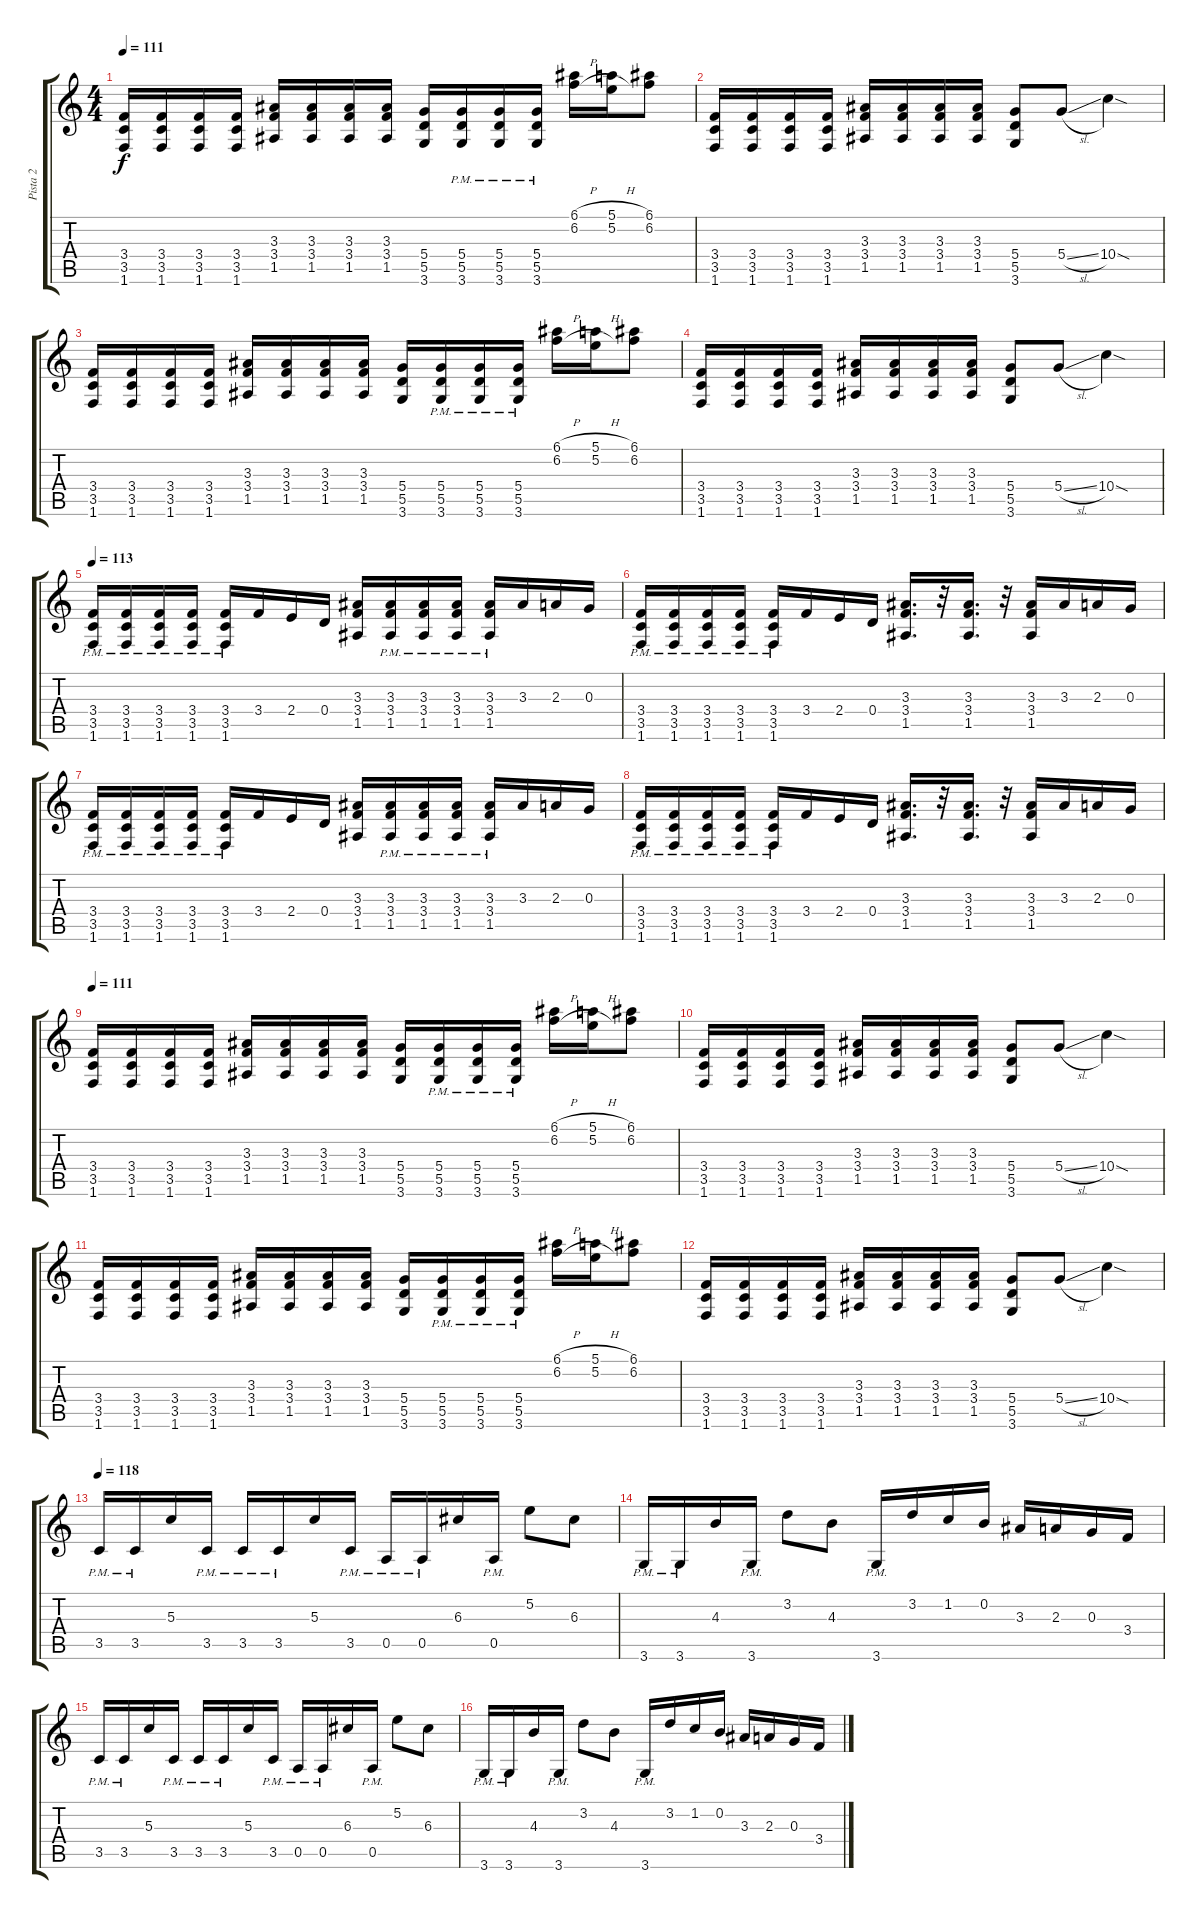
\track ("Pista 2" "Pista 2") {instrument distortionguitar}
\staff {score tabs}
\tuning (E4 B3 G3 D3 A2 E2) {hide}
\ts (4 4)
\tempo 111
\clef g2
\ks c
(3.4 3.5 1.6).16{dy f} (3.4 3.5 1.6).16 (3.4 3.5 1.6).16 (3.4 3.5 1.6).16 (3.3 3.4 1.5).16 (3.3 3.4 1.5).16 (3.3 3.4 1.5).16 (3.3 3.4 1.5).16 (5.4 5.5 3.6).16 (5.4{pm} 5.5{pm} 3.6{pm}).16 (5.4{pm} 5.5{pm} 3.6{pm}).16 (5.4{pm} 5.5{pm} 3.6{pm}).16 (6.1{h} 6.2{h}).16 (5.1{h} 5.2{h}).16 (6.1 6.2).8 |
(3.4 3.5 1.6).16 (3.4 3.5 1.6).16 (3.4 3.5 1.6).16 (3.4 3.5 1.6).16 (3.3 3.4 1.5).16 (3.3 3.4 1.5).16 (3.3 3.4 1.5).16 (3.3 3.4 1.5).16 (5.4 5.5 3.6).8 5.4{sl}.8 10.4{sod}.4 |
(3.4 3.5 1.6).16 (3.4 3.5 1.6).16 (3.4 3.5 1.6).16 (3.4 3.5 1.6).16 (3.3 3.4 1.5).16 (3.3 3.4 1.5).16 (3.3 3.4 1.5).16 (3.3 3.4 1.5).16 (5.4 5.5 3.6).16 (5.4{pm} 5.5{pm} 3.6{pm}).16 (5.4{pm} 5.5{pm} 3.6{pm}).16 (5.4{pm} 5.5{pm} 3.6{pm}).16 (6.1{h} 6.2{h}).16 (5.1{h} 5.2{h}).16 (6.1 6.2).8 |
(3.4 3.5 1.6).16 (3.4 3.5 1.6).16 (3.4 3.5 1.6).16 (3.4 3.5 1.6).16 (3.3 3.4 1.5).16 (3.3 3.4 1.5).16 (3.3 3.4 1.5).16 (3.3 3.4 1.5).16 (5.4 5.5 3.6).8 5.4{sl}.8 10.4{sod}.4 |
\tempo 113
(3.4{pm} 3.5{pm} 1.6{pm}).16 (3.4{pm} 3.5{pm} 1.6{pm}).16 (3.4{pm} 3.5{pm} 1.6{pm}).16 (3.4{pm} 3.5{pm} 1.6{pm}).16 (3.4{pm} 3.5{pm} 1.6{pm}).16 3.4.16 2.4.16 0.4.16 (3.3 3.4 1.5).16 (3.3{pm} 3.4{pm} 1.5{pm}).16 (3.3{pm} 3.4{pm} 1.5{pm}).16 (3.3{pm} 3.4{pm} 1.5{pm}).16 (3.3{pm} 3.4{pm} 1.5{pm}).16 3.3.16 2.3.16 0.3.16 |
(3.4{pm} 3.5{pm} 1.6{pm}).16 (3.4{pm} 3.5{pm} 1.6{pm}).16 (3.4{pm} 3.5{pm} 1.6{pm}).16 (3.4{pm} 3.5{pm} 1.6{pm}).16 (3.4{pm} 3.5{pm} 1.6{pm}).16 3.4.16 2.4.16 0.4.16 (3.3 3.4 1.5).16{d} r.32 (3.3 3.4 1.5).16{d} r.32 (3.3 3.4 1.5).16 3.3.16 2.3.16 0.3.16 |
(3.4{pm} 3.5{pm} 1.6{pm}).16 (3.4{pm} 3.5{pm} 1.6{pm}).16 (3.4{pm} 3.5{pm} 1.6{pm}).16 (3.4{pm} 3.5{pm} 1.6{pm}).16 (3.4{pm} 3.5{pm} 1.6{pm}).16 3.4.16 2.4.16 0.4.16 (3.3 3.4 1.5).16 (3.3{pm} 3.4{pm} 1.5{pm}).16 (3.3{pm} 3.4{pm} 1.5{pm}).16 (3.3{pm} 3.4{pm} 1.5{pm}).16 (3.3{pm} 3.4{pm} 1.5{pm}).16 3.3.16 2.3.16 0.3.16 |
(3.4{pm} 3.5{pm} 1.6{pm}).16 (3.4{pm} 3.5{pm} 1.6{pm}).16 (3.4{pm} 3.5{pm} 1.6{pm}).16 (3.4{pm} 3.5{pm} 1.6{pm}).16 (3.4{pm} 3.5{pm} 1.6{pm}).16 3.4.16 2.4.16 0.4.16 (3.3 3.4 1.5).16{d} r.32 (3.3 3.4 1.5).16{d} r.32 (3.3 3.4 1.5).16 3.3.16 2.3.16 0.3.16 |
\tempo 111
(3.4 3.5 1.6).16 (3.4 3.5 1.6).16 (3.4 3.5 1.6).16 (3.4 3.5 1.6).16 (3.3 3.4 1.5).16 (3.3 3.4 1.5).16 (3.3 3.4 1.5).16 (3.3 3.4 1.5).16 (5.4 5.5 3.6).16 (5.4{pm} 5.5{pm} 3.6{pm}).16 (5.4{pm} 5.5{pm} 3.6{pm}).16 (5.4{pm} 5.5{pm} 3.6{pm}).16 (6.1{h} 6.2{h}).16 (5.1{h} 5.2{h}).16 (6.1 6.2).8 |
(3.4 3.5 1.6).16 (3.4 3.5 1.6).16 (3.4 3.5 1.6).16 (3.4 3.5 1.6).16 (3.3 3.4 1.5).16 (3.3 3.4 1.5).16 (3.3 3.4 1.5).16 (3.3 3.4 1.5).16 (5.4 5.5 3.6).8 5.4{sl}.8 10.4{sod}.4 |
(3.4 3.5 1.6).16 (3.4 3.5 1.6).16 (3.4 3.5 1.6).16 (3.4 3.5 1.6).16 (3.3 3.4 1.5).16 (3.3 3.4 1.5).16 (3.3 3.4 1.5).16 (3.3 3.4 1.5).16 (5.4 5.5 3.6).16 (5.4{pm} 5.5{pm} 3.6{pm}).16 (5.4{pm} 5.5{pm} 3.6{pm}).16 (5.4{pm} 5.5{pm} 3.6{pm}).16 (6.1{h} 6.2{h}).16 (5.1{h} 5.2{h}).16 (6.1 6.2).8 |
(3.4 3.5 1.6).16 (3.4 3.5 1.6).16 (3.4 3.5 1.6).16 (3.4 3.5 1.6).16 (3.3 3.4 1.5).16 (3.3 3.4 1.5).16 (3.3 3.4 1.5).16 (3.3 3.4 1.5).16 (5.4 5.5 3.6).8 5.4{sl}.8 10.4{sod}.4 |
\tempo 118
3.5{pm}.16 3.5{pm}.16 5.3.16 3.5{pm}.16 3.5{pm}.16 3.5{pm}.16 5.3.16 3.5{pm}.16 0.5{pm}.16 0.5{pm}.16 6.3.16 0.5{pm}.16 5.2.8 6.3.8 |
3.6{pm}.16 3.6{pm}.16 4.3.16 3.6{pm}.16 3.2.8 4.3.8 3.6{pm}.16 3.2.16 1.2.16 0.2.16 3.3.16 2.3.16 0.3.16 3.4.16 |
3.5{pm}.16 3.5{pm}.16 5.3.16 3.5{pm}.16 3.5{pm}.16 3.5{pm}.16 5.3.16 3.5{pm}.16 0.5{pm}.16 0.5{pm}.16 6.3.16 0.5{pm}.16 5.2.8 6.3.8 |
3.6{pm}.16 3.6{pm}.16 4.3.16 3.6{pm}.16 3.2.8 4.3.8 3.6{pm}.16 3.2.16 1.2.16 0.2.16 3.3.16 2.3.16 0.3.16 3.4.16
